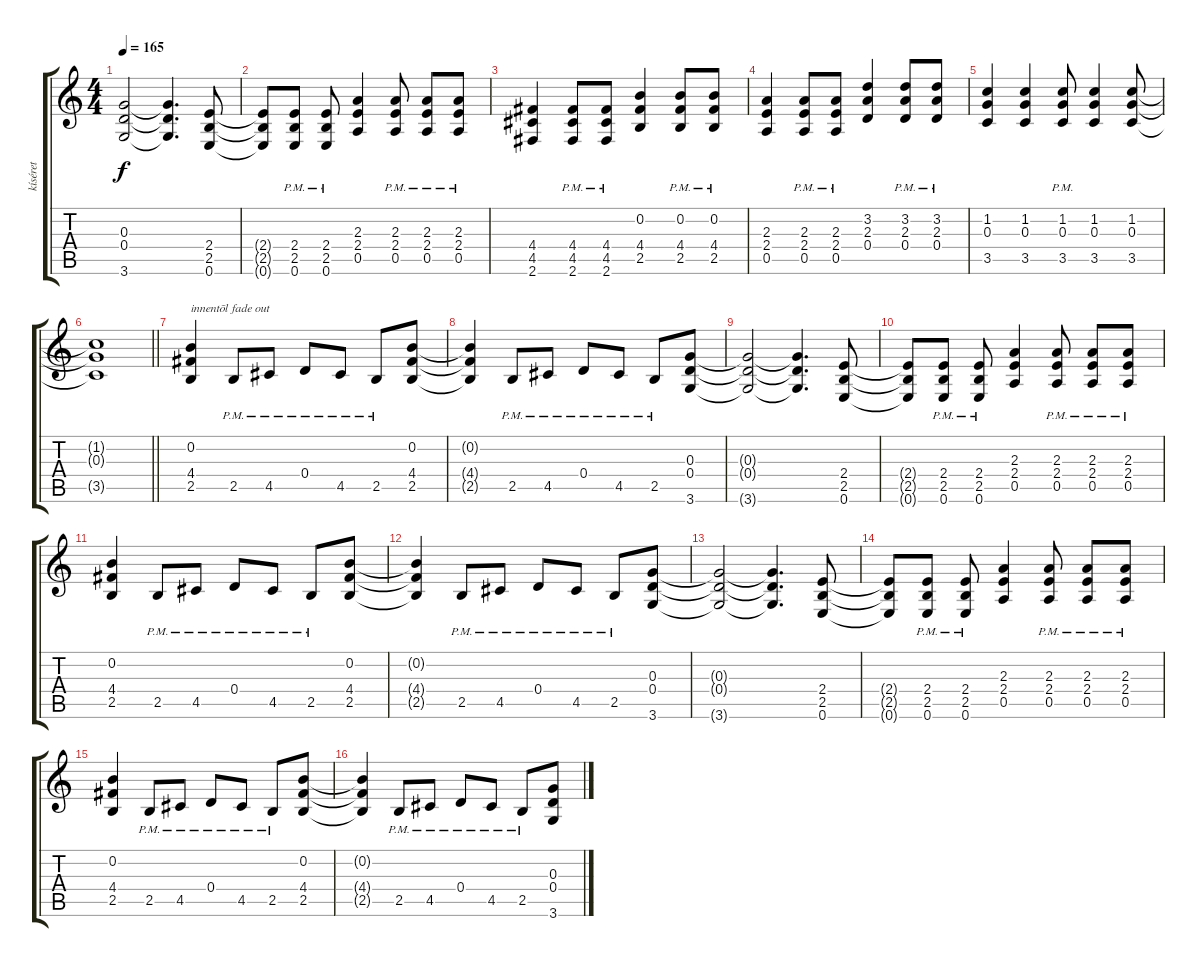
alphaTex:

\track ("kíséret" "kíséret") {instrument distortionguitar}
\staff {score tabs}
\tuning (E4 B3 G3 D3 A2 E2) {hide}
\ts (4 4)
\tempo 165
\clef g2
\ks c
(0.3{t} 0.4{t} 3.6{t}).2{dy f} (0.3{t} 0.4{t} 3.6{t}).4{d} (2.4 2.5 0.6).8 |
(2.4{t} 2.5{t} 0.6{t}).8 (2.4{pm} 2.5{pm} 0.6{pm}).8 (2.4{pm} 2.5{pm} 0.6{pm}).8 (2.3 2.4 0.5).4 (2.3{pm} 2.4{pm} 0.5{pm}).8 (2.3{pm} 2.4{pm} 0.5{pm}).8 (2.3{pm} 2.4{pm} 0.5{pm}).8 |
(4.4 4.5 2.6).4 (4.4{pm} 4.5{pm} 2.6{pm}).8 (4.4{pm} 4.5{pm} 2.6{pm}).8 (0.2 4.4 2.5).4 (0.2{pm} 4.4{pm} 2.5{pm}).8 (0.2{pm} 4.4{pm} 2.5{pm}).8 |
(2.3 2.4 0.5).4 (2.3{pm} 2.4{pm} 0.5{pm}).8 (2.3{pm} 2.4{pm} 0.5{pm}).8 (3.2 2.3 0.4).4 (3.2{pm} 2.3{pm} 0.4{pm}).8 (3.2{pm} 2.3{pm} 0.4{pm}).8 |
(1.2 0.3 3.5).4 (1.2 0.3 3.5).4 (1.2{pm} 0.3{pm} 3.5{pm}).8 (1.2 0.3 3.5).4 (1.2 0.3 3.5).8 |
\barLineRight lightlight
(1.2{t} 0.3{t} 3.5{t}).1 |
(0.2 4.4 2.5).4{txt "innentõl fade out"} 2.5{pm}.8 4.5{pm}.8 0.4{pm}.8 4.5{pm}.8 2.5{pm}.8 (0.2 4.4 2.5).8 |
(0.2{t} 4.4{t} 2.5{t}).4 2.5{pm}.8 4.5{pm}.8 0.4{pm}.8 4.5{pm}.8 2.5{pm}.8 (0.3 0.4 3.6).8 |
(0.3{t} 0.4{t} 3.6{t}).2 (0.3{t} 0.4{t} 3.6{t}).4{d} (2.4 2.5 0.6).8 |
(2.4{t} 2.5{t} 0.6{t}).8 (2.4{pm} 2.5{pm} 0.6{pm}).8 (2.4{pm} 2.5{pm} 0.6{pm}).8 (2.3 2.4 0.5).4 (2.3{pm} 2.4{pm} 0.5{pm}).8 (2.3{pm} 2.4{pm} 0.5{pm}).8 (2.3{pm} 2.4{pm} 0.5{pm}).8 |
(0.2 4.4 2.5).4 2.5{pm}.8 4.5{pm}.8 0.4{pm}.8 4.5{pm}.8 2.5{pm}.8 (0.2 4.4 2.5).8 |
(0.2{t} 4.4{t} 2.5{t}).4 2.5{pm}.8 4.5{pm}.8 0.4{pm}.8 4.5{pm}.8 2.5{pm}.8 (0.3 0.4 3.6).8 |
(0.3{t} 0.4{t} 3.6{t}).2 (0.3{t} 0.4{t} 3.6{t}).4{d} (2.4 2.5 0.6).8 |
(2.4{t} 2.5{t} 0.6{t}).8 (2.4{pm} 2.5{pm} 0.6{pm}).8 (2.4{pm} 2.5{pm} 0.6{pm}).8 (2.3 2.4 0.5).4 (2.3{pm} 2.4{pm} 0.5{pm}).8 (2.3{pm} 2.4{pm} 0.5{pm}).8 (2.3{pm} 2.4{pm} 0.5{pm}).8 |
(0.2 4.4 2.5).4 2.5{pm}.8 4.5{pm}.8 0.4{pm}.8 4.5{pm}.8 2.5{pm}.8 (0.2 4.4 2.5).8 |
(0.2{t} 4.4{t} 2.5{t}).4 2.5{pm}.8 4.5{pm}.8 0.4{pm}.8 4.5{pm}.8 2.5{pm}.8 (0.3 0.4 3.6).8
